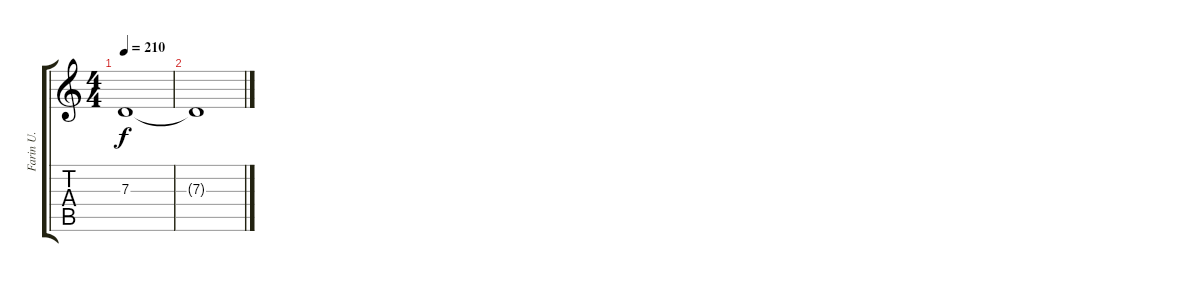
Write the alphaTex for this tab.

\track ("Farin U." "Farin U.") {instrument flute}
\staff {score tabs}
\tuning (E4 B3 G3 D3 A2 E2) {hide}
\ts (4 4)
\tempo 210
\clef g2
\ks c
7.3{t}.1{dy f} |
7.3{t}.1
